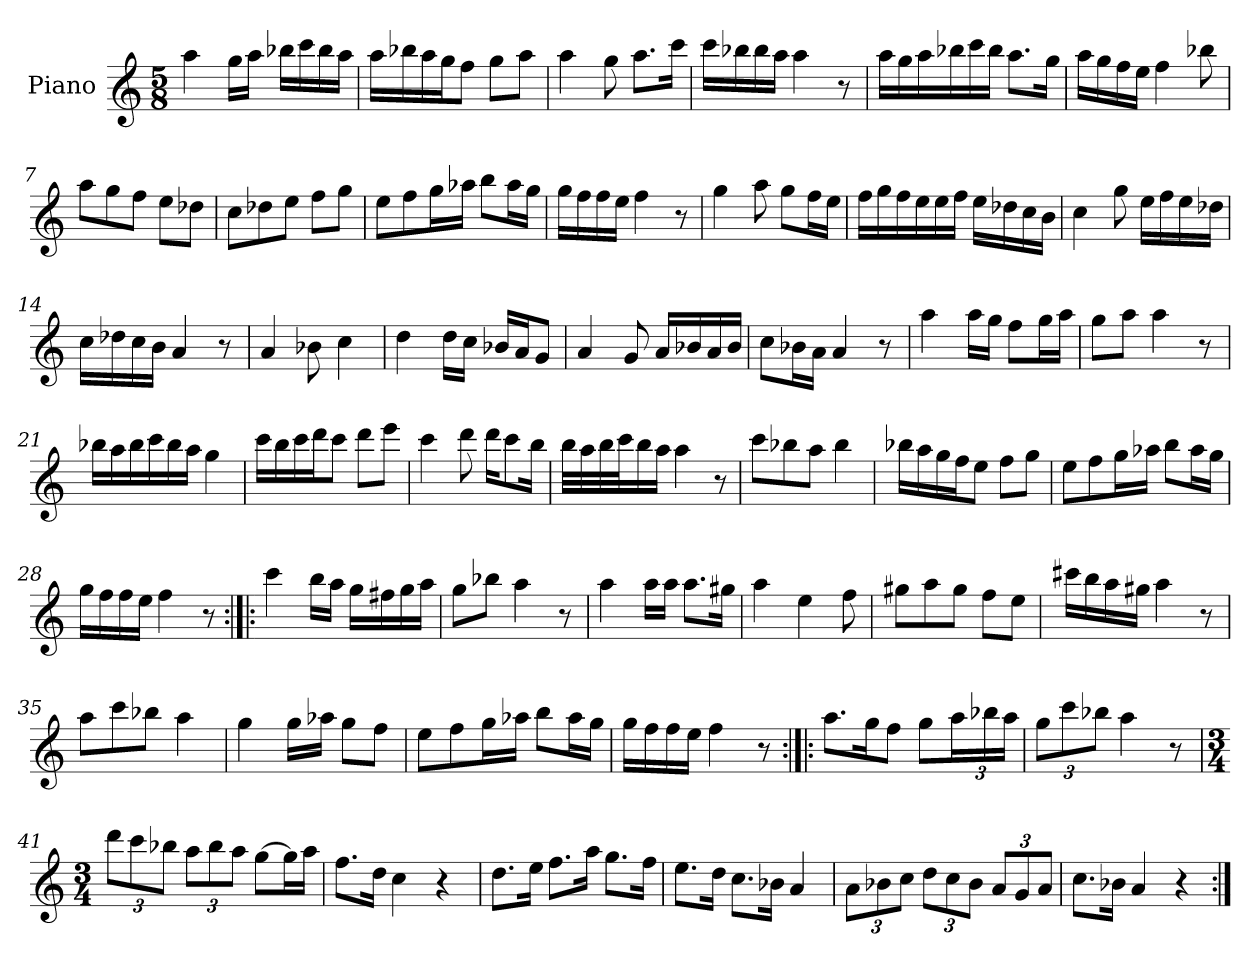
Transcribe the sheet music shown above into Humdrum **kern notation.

**kern
*part1
*staff1
*I"Piano
*I'Pno.
*clefG2
*k[]
*M5/8
=1
4aa\
16gg\LL
16aa\JJ
16bb-X\LL
16ccc\
16bb-\
16aa\JJ
=2
16aa\LL
16bb-X\
16aa\
16gg\J
8ff\J
8gg\L
8aa\J
=3
4aa\
8gg\
8.aa\L
16ccc\Jk
=4
16ccc\LL
16bb-X\
16bb-\
16aa\JJ
4aa\
8r
=5
16aa\LL
16gg\
16aa\
16bb-X\
16ccc\
16bb-\JJ
8.aa\L
16gg\Jk
!!LO:LB:g=z
=6
16aa\LL
16gg\
16ff\
16ee\JJ
4ff\
8bb-X\
=7
8aa\L
8gg\
8ff\J
8ee\L
8dd-X\J
=8
8cc\L
8dd-X\
8ee\J
8ff\L
8gg\J
=9
8ee\L
8ff\
16gg\L
16aa-X\JJ
8bb\L
16aa-\L
16gg\JJ
=10
16gg\LL
16ff\
16ff\
16ee\JJ
4ff\
8r
=11
4gg\
8aa\
8gg\L
16ff\L
16ee\JJ
!!LO:LB:g=z
=12
16ff\LL
16gg\
16ff\
16ee\
16ee\
16ff\JJ
16ee\LL
16dd-X\
16cc\
16b\JJ
=13
4cc\
8gg\
16ee\LL
16ff\
16ee\
16dd-X\JJ
=14
16cc\LL
16dd-X\
16cc\
16b\JJ
4a/
8r
=15
4a/
8b-X\
4cc\
=16
4dd\
16dd\LL
16cc\JJ
16b-X/LL
16a/J
8g/J
=17
4a/
8g/
16a/LL
16b-X/
16a/
16b-/JJ
!!LO:LB:g=z
=18
8cc\L
16b-X\L
16a\JJ
4a/
8r
=19
4aa\
16aa\LL
16gg\JJ
8ff\L
16gg\L
16aa\JJ
=20
8gg\L
8aa\J
4aa\
8r
=21
16bb-X\LL
16aa\
16bb-\
16ccc\
16bb-\
16aa\JJ
4gg\
=22
16ccc\LL
16bb\
16ccc\
16ddd\J
8ccc\J
8ddd\L
8eee\J
=23
4ccc\
8ddd\
16ddd\KL
8ccc\
16bb\Jk
!!LO:LB:g=z
=24
32bb\LLL
32aa\
32bb\
32ccc\J
16bb\
16aa\JJ
4aa\
8r
=25
8ccc\L
8bb-X\
8aa\J
4bb-\
=26
16bb-X\LL
16aa\
16gg\
16ff\J
8ee\J
8ff\L
8gg\J
=27
8ee\L
8ff\
16gg\L
16aa-X\JJ
8bb\L
16aa-\L
16gg\JJ
=28
16gg\LL
16ff\
16ff\
16ee\JJ
4ff\
8r
!!LO:LB:g=z
=29:|!|:
4ccc\
16bb\LL
16aa\JJ
16gg\LL
16ff#X\
16gg\
16aa\JJ
=30
8gg\L
8bb-X\J
4aa\
8r
=31
4aa\
16aa\LL
16aa\JJ
8.aa\L
16gg#X\Jk
=32
4aa\
4ee\
8ff\
=33
8gg#X\L
8aa\
8gg#\J
8ff\L
8ee\J
=34
16ccc#X\LL
16bb\
16aa\
16gg#X\JJ
4aa\
8r
!!LO:LB:g=z
=35
8aa\L
8ccc\
8bb-X\J
4aa\
=36
4gg\
16gg\LL
16aa-X\JJ
8gg\L
8ff\J
=37
8ee\L
8ff\
16gg\L
16aa-X\JJ
8bb\L
16aa-\L
16gg\JJ
=38
16gg\LL
16ff\
16ff\
16ee\JJ
4ff\
8r
=39:|!|:
8.aa\L
16gg\K
8ff\J
8gg\L
*Xbrackettup
24aa\L
24bb-X\
24aa\JJ
=40
12gg\L
12ccc\
12bb-X\J
4aa\
8r
!!LO:LB:g=z
=41
*M3/4
12ddd\L
12ccc\
12bb-X\J
12aa\L
12bb-\
12aa\J
[8gg\L
16gg\L]
16aa\JJ
=42
8.ff\L
16dd\Jk
4cc\
4r
=43
8.dd\L
16ee\Jk
8.ff\L
16aa\Jk
8.gg\L
16ff\Jk
=44
8.ee\L
16dd\Jk
8.cc\L
16b-X\Jk
4a/
=45
12a\L
12b-X\
12cc\J
12dd\L
12cc\
12b-\J
12a/L
12g/
12a/J
!!LO:LB:g=z
=46
8.cc\L
16b-X\Jk
4a/
4r
=:|!
*-
